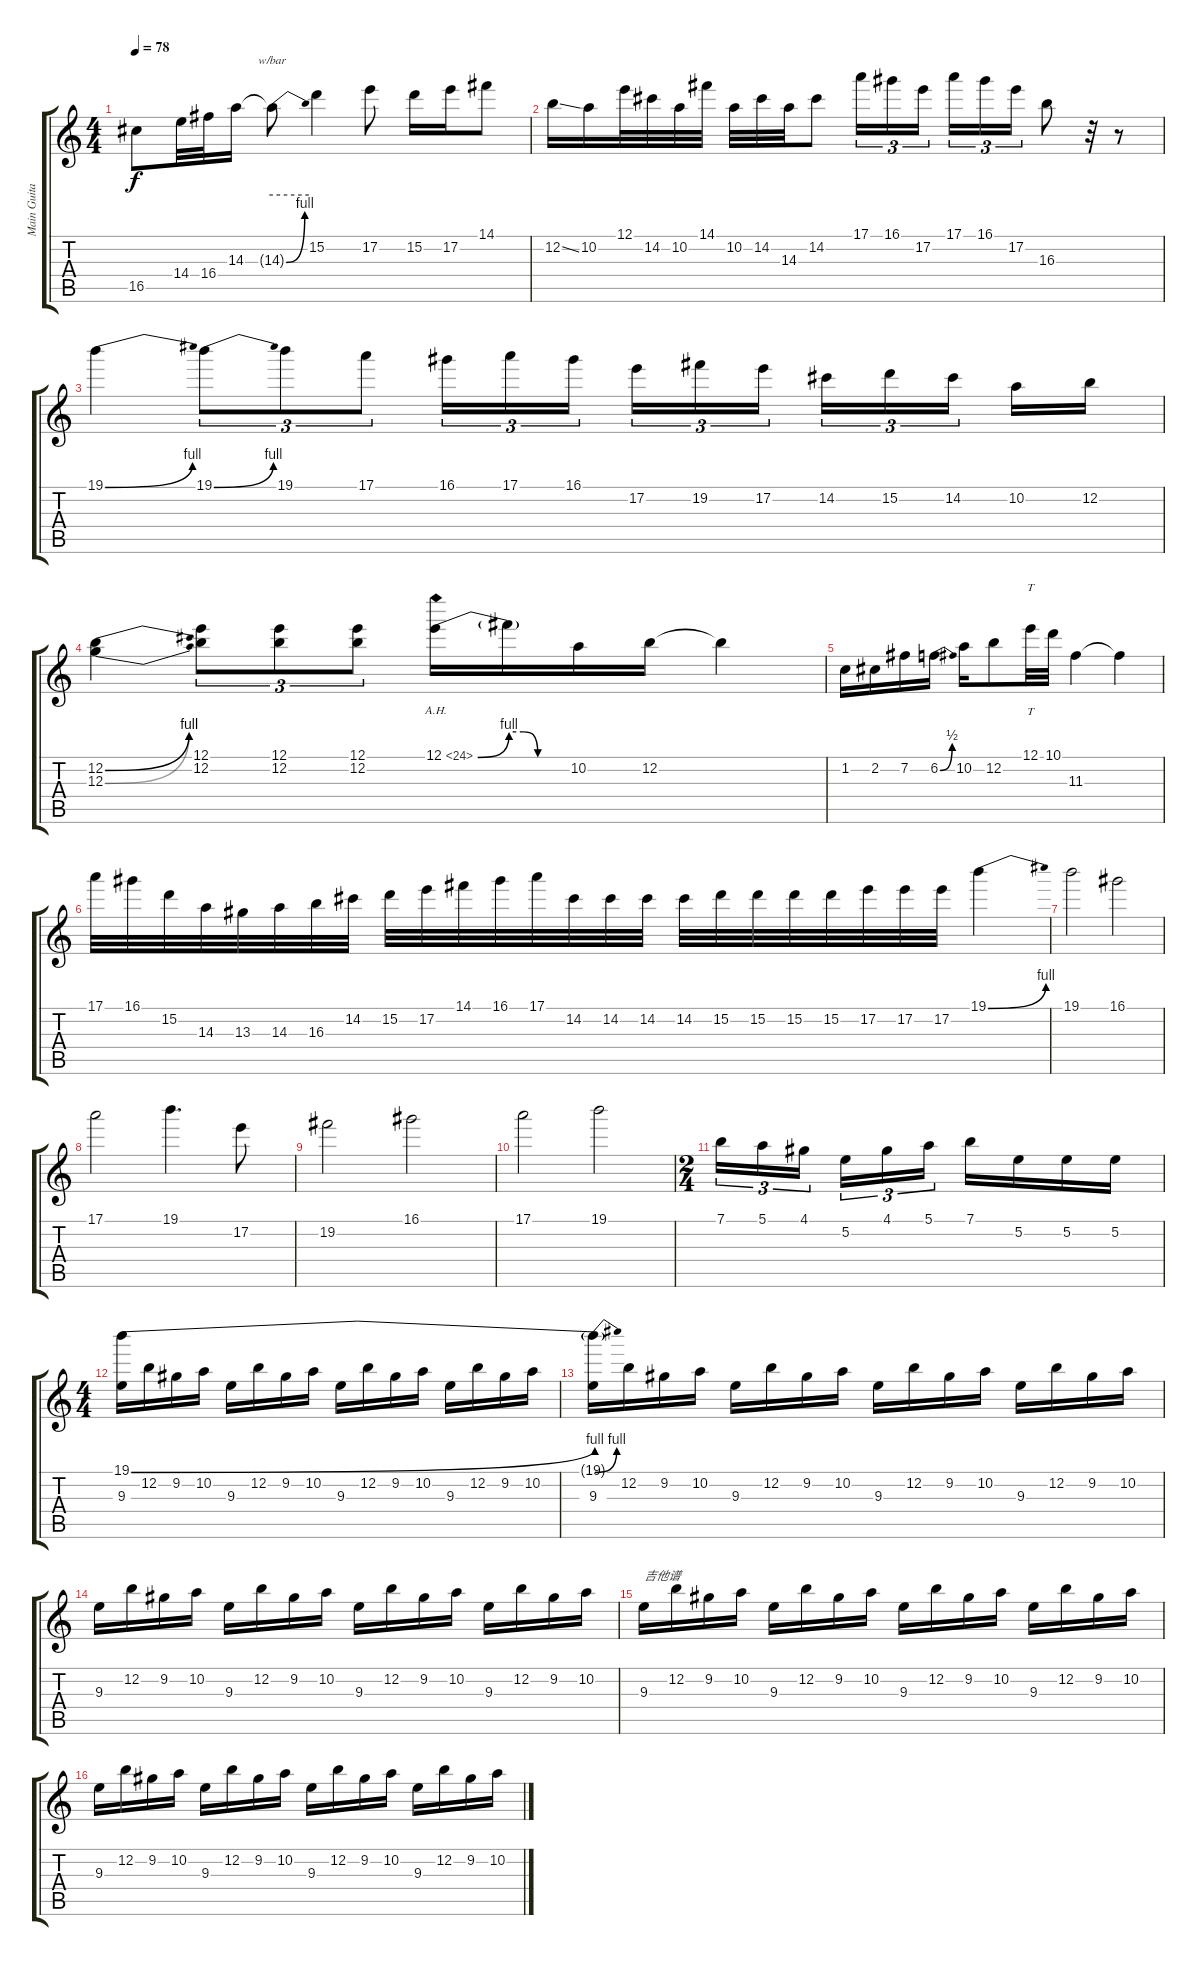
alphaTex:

\track ("Main Guitar" "Main Guita") {instrument distortionguitar}
\staff {score tabs}
\tuning (E4 B3 G3 D3 A2 E2) {hide}
\ts (4 4)
\tempo 78
\clef g2
\ks c
16.5.8{dy f} 14.4.32 16.4.32 14.3.16 14.3{be (bend 0 0 60 4) t}.8{tbe (hold default 0 0 60 0)} 15.2.4 17.2.8 15.2.16 17.2.16 14.1.8 |
12.2{ss}.16 10.2.16 12.1.32 14.2.32 10.2.32 14.1.32 10.2.32 14.2.32 14.3.32 14.2.8 17.1.16{tu (3 2) beam merge} 16.1.16{tu (3 2)} 17.2.16{tu (3 2) beam splitsecondary} 17.1.16{tu (3 2)} 16.1.16{tu (3 2)} 17.2.16{tu (3 2)} 16.3.8 r.32 r.8 |
19.1{be (bend 0 0 60 4)}.4 19.1{be (bend 0 0 60 4)}.8{tu (3 2)} 19.1.8{tu (3 2)} 17.1.8{tu (3 2)} 16.1.16{tu (3 2)} 17.1.16{tu (3 2)} 16.1.16{tu (3 2) beam splitsecondary} 17.2.16{tu (3 2)} 19.2.16{tu (3 2)} 17.2.16{tu (3 2)} 14.2.16{tu (3 2)} 15.2.16{tu (3 2)} 14.2.16{tu (3 2) beam splitsecondary} 10.2.16 12.2.16 |
(12.2{be (bend 0 0 60 4)} 12.3{be (bend 0 0 60 4)}).4 (12.1 12.2).8{tu (3 2)} (12.1 12.2).8{tu (3 2)} (12.1 12.2).8{tu (3 2)} 12.1{be (bend 0 0 60 4) ah 12}.16 12.1{be (custom 0 4 15 4 30 0 60 0) t}.16 10.2.16 12.2.16 12.2{t}.4 |
1.2.16 2.2.16 7.2.16 6.2{be (bend 0 0 60 2)}.16 10.2.16 12.2.8 12.1.32{tt} 10.1.32 11.3.4 11.3{t}.4 |
17.1.32 16.1.32 15.2.32 14.3.32 13.3.32 14.3.32 16.3.32 14.2.32 15.2.32 17.2.32 14.1.32 16.1.32 17.1.32 14.2.32 14.2.32 14.2.32 14.2.32 15.2.32 15.2.32 15.2.32 15.2.32 17.2.32 17.2.32 17.2.32 19.1{be (bend 0 0 60 4)}.4 |
19.1.2 16.1.2 |
17.1.2 19.1.4{d} 17.2.8 |
19.2.2 16.1.2 |
17.1.2 19.1.2 |
\ts (2 4)
7.1.16{tu (3 2) volume 6} 5.1.16{tu (3 2)} 4.1.16{tu (3 2) beam splitsecondary} 5.2.16{tu (3 2)} 4.1.16{tu (3 2)} 5.1.16{tu (3 2)} 7.1.16 5.2.16 5.2.16 5.2.16 |
\ts (4 4)
(19.1{be (bend 0 0 60 4)} 9.3).16{volume 5} 12.2.16 9.2.16 10.2.16 9.3.16 12.2.16 9.2.16 10.2.16 9.3.16 12.2.16 9.2.16 10.2.16 9.3.16 12.2.16 9.2.16 10.2.16 |
(19.1{be (bend 0 0 60 4) t} 9.3).16 12.2.16 9.2.16 10.2.16 9.3.16 12.2.16 9.2.16 10.2.16 9.3.16 12.2.16 9.2.16 10.2.16 9.3.16 12.2.16 9.2.16 10.2.16 |
9.3.16 12.2.16 9.2.16 10.2.16 9.3.16 12.2.16 9.2.16 10.2.16 9.3.16 12.2.16 9.2.16 10.2.16 9.3.16 12.2.16 9.2.16 10.2.16 |
9.3.16{txt "吉他谱"} 12.2.16 9.2.16 10.2.16 9.3.16 12.2.16 9.2.16 10.2.16 9.3.16 12.2.16 9.2.16 10.2.16 9.3.16 12.2.16 9.2.16 10.2.16 |
9.3.16 12.2.16 9.2.16 10.2.16 9.3.16 12.2.16 9.2.16 10.2.16 9.3.16 12.2.16 9.2.16 10.2.16 9.3.16 12.2.16 9.2.16 10.2.16
